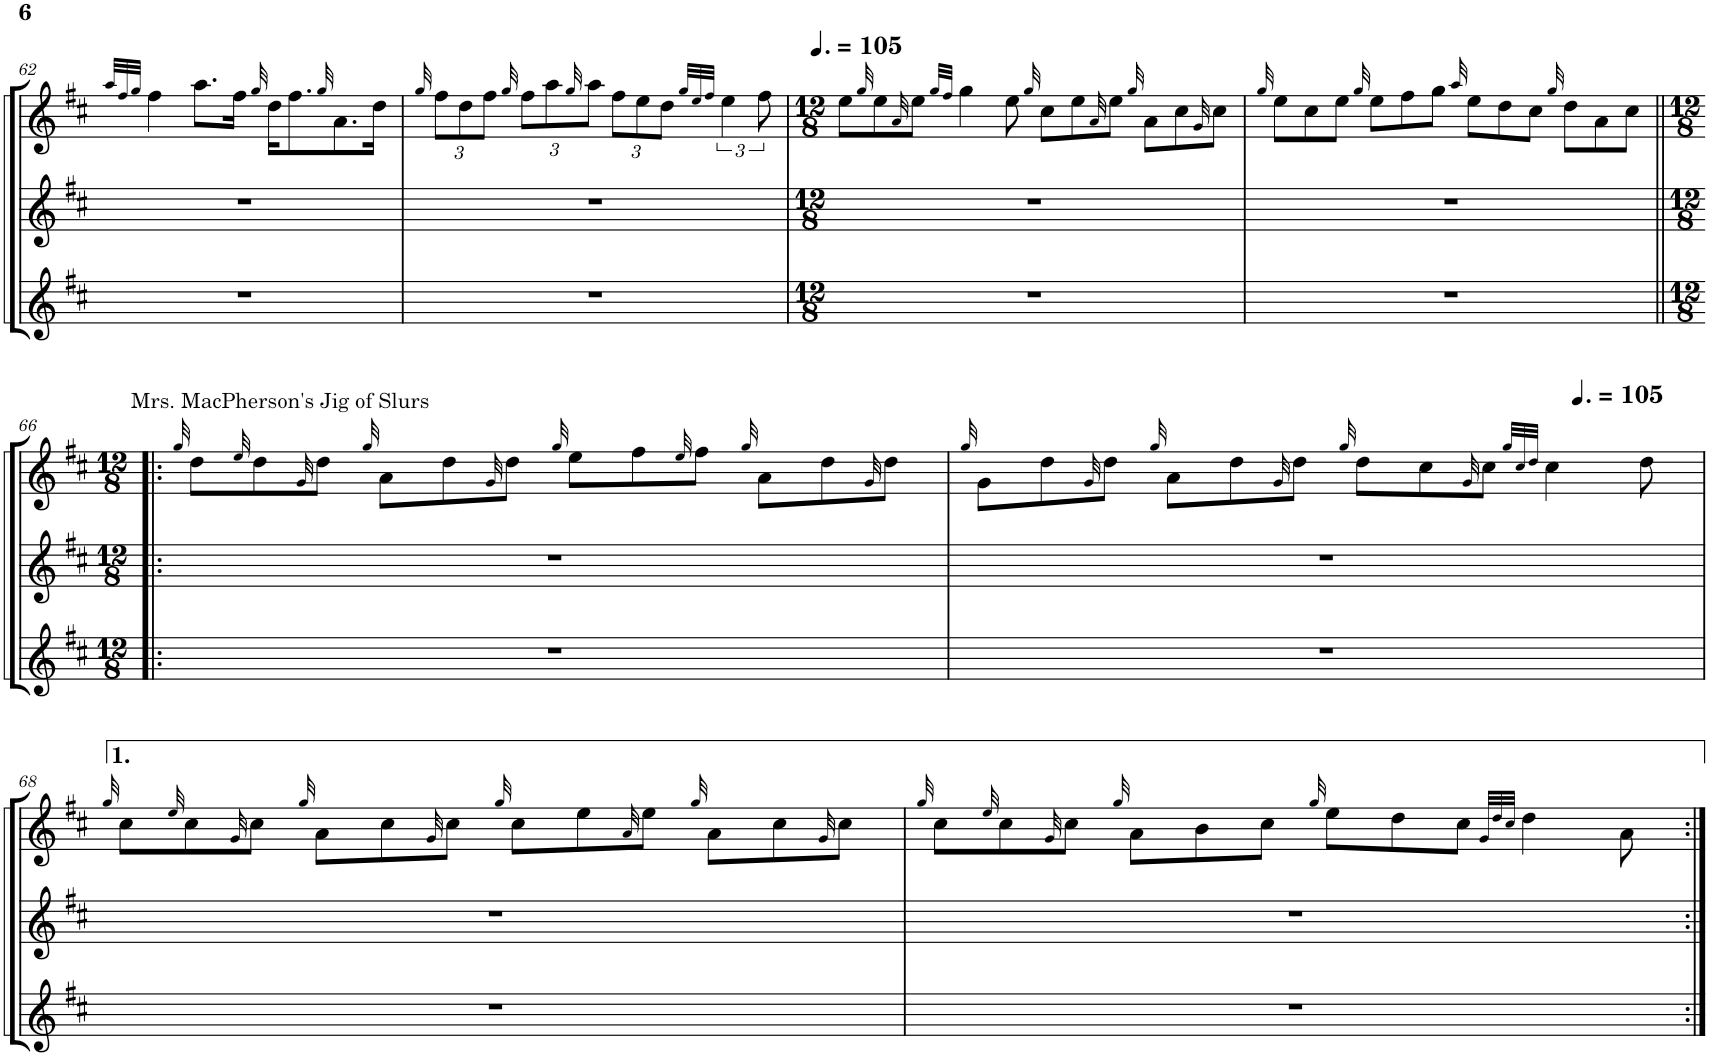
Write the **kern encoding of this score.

**kern	**kern	**kern
*part3	*part2	*part1
*staff3	*staff2	*staff1
*I"Oboe 3	*I"Oboe 2	*I"Oboe
*I'Ob	*I'Ob	*I'Ob
!!LO:PB:g=z
*clefG2	*clefG2	*clefG2
*k[f#c#]	*k[f#c#]	*k[f#c#]
*M2/2	*M2/2	*M2/2
*met(c|)	*met(c|)	*met(c|)
=62	=62	=62
.	.	32qaa/LLL
.	.	32qff#/
.	.	32qgg/JJJ
1r	1r	4ff#\
.	.	8.aa\L
.	.	16ff#\Jk
.	.	32qgg/
.	.	16dd\KL
.	.	8.ff#\
.	.	32qgg/
.	.	8.a\
.	.	16dd\Jk
=63	=63	=63
.	.	32qgg/
*	*	*Xbrackettup
1r	1r	12ff#\L
.	.	12dd\
.	.	12ff#\J
.	.	32qgg/
.	.	12ff#\L
.	.	12aa\
.	.	32qgg/
.	.	12aa\J
.	.	12ff#\L
.	.	12ee\
.	.	12dd\J
.	.	32qgg/LLL
.	.	32qee/
.	.	32qff#/JJJ
*	*	*brackettup
.	.	6ee\
.	.	12ff#\
=64	=64	=64
*M12/8	*M12/8	*M12/8
*	*	*MM158
1.r	1.r	8ee\L
.	.	32qgg/
.	.	8ee\
.	.	32qa/
.	.	8ee\J
.	.	32qgg/LLL
.	.	32qff#/JJJ
.	.	4gg\
.	.	8ee\
.	.	32qgg/
.	.	8cc#\L
.	.	8ee\
.	.	32qa/
.	.	8ee\J
.	.	32qgg/
.	.	8a\L
.	.	8cc#\
.	.	32qg/
.	.	8cc#\J
=65	=65	=65
.	.	32qgg/
1.r	1.r	8ee\L
.	.	8cc#\
.	.	8ee\J
.	.	32qgg/
.	.	8ee\L
.	.	8ff#\
.	.	8gg\J
.	.	32qaa/
.	.	8ee\L
.	.	8dd\
.	.	8cc#\J
.	.	32qgg/
.	.	8dd\L
.	.	8a\
.	.	8cc#\J
!!LO:LB:g=z
=66!|:	=66!|:	=66!|:
*M12/8	*M12/8	*M12/8
*	*	*MM158
.	.	32qgg/
!	!	!LO:TX:a:t=Mrs. MacPherson's Jig of Slurs
1.r	1.r	8dd\L
.	.	32qee/
.	.	8dd\
.	.	32qg/
.	.	8dd\J
.	.	32qgg/
.	.	8a\L
.	.	8dd\
.	.	32qg/
.	.	8dd\J
.	.	32qgg/
.	.	8ee\L
.	.	8ff#\
.	.	32qee/
.	.	8ff#\J
.	.	32qgg/
.	.	8a\L
.	.	8dd\
.	.	32qg/
.	.	8dd\J
=67	=67	=67
.	.	32qgg/
1.r	1.r	8g\L
.	.	8dd\
.	.	32qg/
.	.	8dd\J
.	.	32qgg/
.	.	8a\L
.	.	8dd\
.	.	32qg/
.	.	8dd\J
.	.	32qgg/
.	.	8dd\L
.	.	8cc#\
.	.	32qg/
.	.	8cc#\J
.	.	32qgg/LLL
.	.	32qcc#/
.	.	32qdd/JJJ
.	.	4cc#\
.	.	8dd\
!!LO:LB:g=z
=68	=68	=68
.	.	32qgg/
1.r	1.r	8cc#\L
.	.	32qee/
.	.	8cc#\
.	.	32qg/
.	.	8cc#\J
.	.	32qgg/
.	.	8a\L
.	.	8cc#\
.	.	32qg/
.	.	8cc#\J
.	.	32qgg/
.	.	8cc#\L
.	.	8ee\
.	.	32qa/
.	.	8ee\J
.	.	32qgg/
.	.	8a\L
.	.	8cc#\
.	.	32qg/
.	.	8cc#\J
=69	=69	=69
.	.	32qgg/
1.r	1.r	8cc#\L
.	.	32qee/
.	.	8cc#\
.	.	32qg/
.	.	8cc#\J
.	.	32qgg/
.	.	8a\L
.	.	8b\
.	.	8cc#\J
.	.	32qgg/
.	.	8ee\L
.	.	8dd\
.	.	8cc#\J
.	.	32qg/LLL
.	.	32qdd/
.	.	32qcc#/JJJ
.	.	4dd\
.	.	8a\
=:|!	=:|!	=:|!
*-	*-	*-
